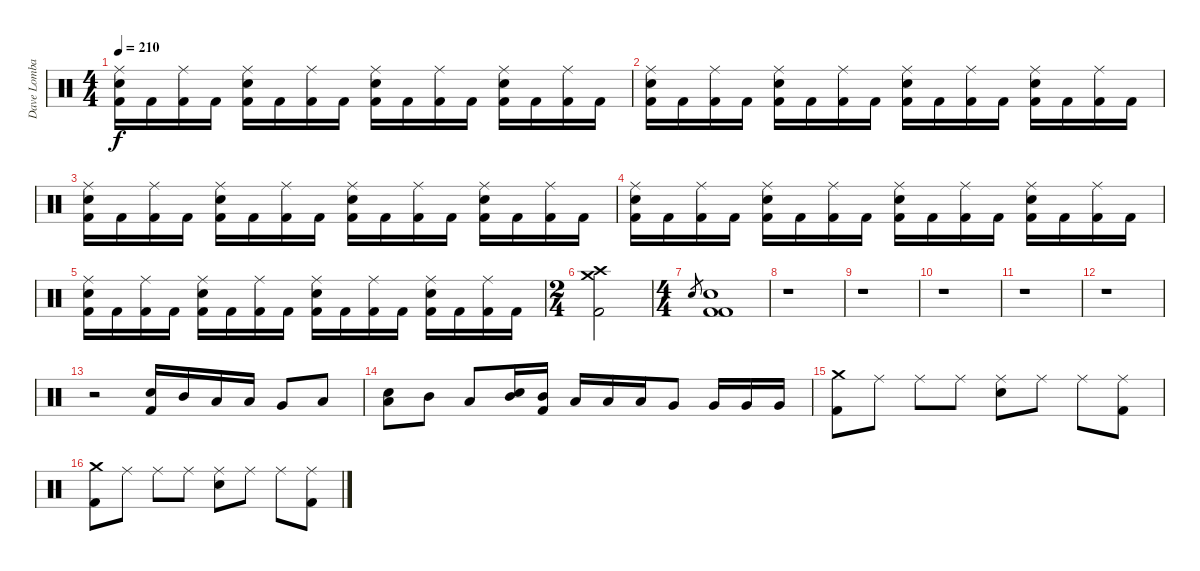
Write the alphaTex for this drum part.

\track ("Dave Lombardo" "Dave Lomba") {instrument percussion}
\staff {score}
\articulation defaults
\ts (4 4)
\tempo 210
\clef neutral
\ks c
("Kick (hit) 2" "Electric Snare (hit)" "Ride (middle)").16{dy f} "Kick (hit) 2".16 ("Kick (hit) 2" "Ride (middle)").16 "Kick (hit) 2".16 ("Kick (hit) 2" "Electric Snare (hit)" "Ride (middle)").16 "Kick (hit) 2".16 ("Kick (hit) 2" "Ride (middle)").16 "Kick (hit) 2".16 ("Kick (hit) 2" "Electric Snare (hit)" "Ride (middle)").16 "Kick (hit) 2".16 ("Kick (hit) 2" "Ride (middle)").16 "Kick (hit) 2".16 ("Kick (hit) 2" "Electric Snare (hit)" "Ride (middle)").16 "Kick (hit) 2".16 ("Kick (hit) 2" "Ride (middle)").16 "Kick (hit) 2".16 |
("Kick (hit) 2" "Electric Snare (hit)" "Ride (middle)").16 "Kick (hit) 2".16 ("Kick (hit) 2" "Ride (middle)").16 "Kick (hit) 2".16 ("Kick (hit) 2" "Electric Snare (hit)" "Ride (middle)").16 "Kick (hit) 2".16 ("Kick (hit) 2" "Ride (middle)").16 "Kick (hit) 2".16 ("Kick (hit) 2" "Electric Snare (hit)" "Ride (middle)").16 "Kick (hit) 2".16 ("Kick (hit) 2" "Ride (middle)").16 "Kick (hit) 2".16 ("Kick (hit) 2" "Electric Snare (hit)" "Ride (middle)").16 "Kick (hit) 2".16 ("Kick (hit) 2" "Ride (middle)").16 "Kick (hit) 2".16 |
("Kick (hit) 2" "Electric Snare (hit)" "Ride (middle)").16 "Kick (hit) 2".16 ("Kick (hit) 2" "Ride (middle)").16 "Kick (hit) 2".16 ("Kick (hit) 2" "Electric Snare (hit)" "Ride (middle)").16 "Kick (hit) 2".16 ("Kick (hit) 2" "Ride (middle)").16 "Kick (hit) 2".16 ("Kick (hit) 2" "Electric Snare (hit)" "Ride (middle)").16 "Kick (hit) 2".16 ("Kick (hit) 2" "Ride (middle)").16 "Kick (hit) 2".16 ("Kick (hit) 2" "Electric Snare (hit)" "Ride (middle)").16 "Kick (hit) 2".16 ("Kick (hit) 2" "Ride (middle)").16 "Kick (hit) 2".16 |
("Kick (hit) 2" "Electric Snare (hit)" "Ride (middle)").16 "Kick (hit) 2".16 ("Kick (hit) 2" "Ride (middle)").16 "Kick (hit) 2".16 ("Kick (hit) 2" "Electric Snare (hit)" "Ride (middle)").16 "Kick (hit) 2".16 ("Kick (hit) 2" "Ride (middle)").16 "Kick (hit) 2".16 ("Kick (hit) 2" "Electric Snare (hit)" "Ride (middle)").16 "Kick (hit) 2".16 ("Kick (hit) 2" "Ride (middle)").16 "Kick (hit) 2".16 ("Kick (hit) 2" "Electric Snare (hit)" "Ride (middle)").16 "Kick (hit) 2".16 ("Kick (hit) 2" "Ride (middle)").16 "Kick (hit) 2".16 |
("Kick (hit) 2" "Electric Snare (hit)" "Ride (middle)").16 "Kick (hit) 2".16 ("Kick (hit) 2" "Ride (middle)").16 "Kick (hit) 2".16 ("Kick (hit) 2" "Electric Snare (hit)" "Ride (middle)").16 "Kick (hit) 2".16 ("Kick (hit) 2" "Ride (middle)").16 "Kick (hit) 2".16 ("Kick (hit) 2" "Electric Snare (hit)" "Ride (middle)").16 "Kick (hit) 2".16 ("Kick (hit) 2" "Ride (middle)").16 "Kick (hit) 2".16 ("Kick (hit) 2" "Electric Snare (hit)" "Ride (middle)").16 "Kick (hit) 2".16 ("Kick (hit) 2" "Ride (middle)").16 "Kick (hit) 2".16 |
\ts (2 4)
("Kick (hit) 2" "Crash medium (hit)" "Crash high (hit)").2 |
\ts (4 4)
"Electric Snare (hit)".8{gr} ("Electric Snare (hit)" "Kick (hit) 2" "Kick (hit) 2").1 |
r.1 |
r.1 |
r.1 |
r.1 |
r.1 |
r.2 ("Kick (hit) 2" "Electric Snare (hit)").16 "Mid Tom (hit)".16 "Low Tom (hit)".16 "Low Tom (hit)".16 "Very Low Tom (hit)".8 "Low Floor Tom (hit)".8 |
("Electric Snare (hit)" "Low Tom (hit)").8 "Mid Tom (hit)".8 "Low Tom (hit)".8 ("Electric Snare (hit)" "Mid Tom (hit)").16 ("Kick (hit) 2" "Mid Tom (hit)").16 "Low Tom (hit)".16 "Low Tom (hit)".16 "Low Tom (hit)".16 "Very Low Tom (hit)".8 "Very Low Tom (hit)".16 "Very Low Tom (hit)".16 "Very Low Tom (hit)".16 |
("Kick (hit) 2" "Crash medium (hit)").8 "Ride (middle)".8 "Ride (middle)".8 "Ride (middle)".8 ("Electric Snare (hit)" "Ride (middle)").8 "Ride (middle)".8 "Ride (middle)".8 ("Kick (hit) 2" "Ride (middle)").8 |
("Kick (hit) 2" "Crash medium (hit)").8 "Ride (middle)".8 "Ride (middle)".8 "Ride (middle)".8 ("Electric Snare (hit)" "Ride (middle)").8 "Ride (middle)".8 "Ride (middle)".8 ("Kick (hit) 2" "Ride (middle)").8
